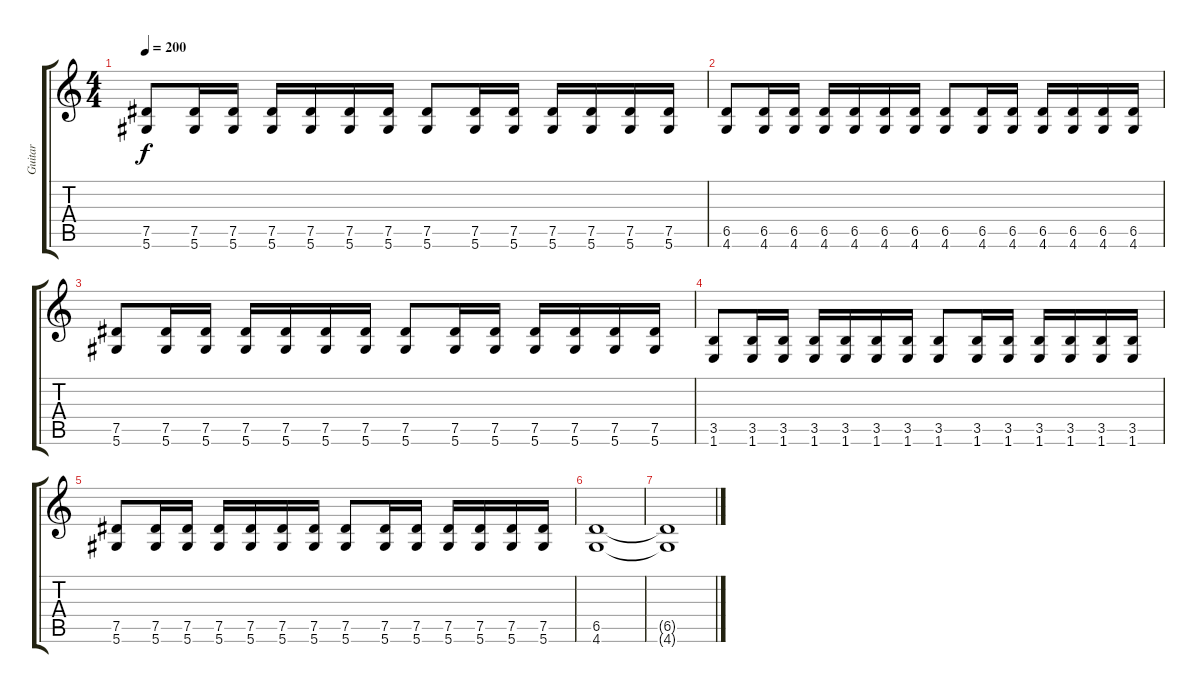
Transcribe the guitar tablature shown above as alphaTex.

\track ("Guitar" "Guitar") {instrument acousticguitarsteel}
\staff {score tabs}
\tuning (Eb4 Bb3 Gb3 Db3 Ab2 Eb2) {hide}
\ts (4 4)
\tempo 200
\clef g2
\ks c
(7.5 5.6).8{dy f} (7.5 5.6).16 (7.5 5.6).16 (7.5 5.6).16 (7.5 5.6).16 (7.5 5.6).16 (7.5 5.6).16 (7.5 5.6).8 (7.5 5.6).16 (7.5 5.6).16 (7.5 5.6).16 (7.5 5.6).16 (7.5 5.6).16 (7.5 5.6).16 |
(6.5 4.6).8 (6.5 4.6).16 (6.5 4.6).16 (6.5 4.6).16 (6.5 4.6).16 (6.5 4.6).16 (6.5 4.6).16 (6.5 4.6).8 (6.5 4.6).16 (6.5 4.6).16 (6.5 4.6).16 (6.5 4.6).16 (6.5 4.6).16 (6.5 4.6).16 |
(7.5 5.6).8 (7.5 5.6).16 (7.5 5.6).16 (7.5 5.6).16 (7.5 5.6).16 (7.5 5.6).16 (7.5 5.6).16 (7.5 5.6).8 (7.5 5.6).16 (7.5 5.6).16 (7.5 5.6).16 (7.5 5.6).16 (7.5 5.6).16 (7.5 5.6).16 |
(3.5 1.6).8 (3.5 1.6).16 (3.5 1.6).16 (3.5 1.6).16 (3.5 1.6).16 (3.5 1.6).16 (3.5 1.6).16 (3.5 1.6).8 (3.5 1.6).16 (3.5 1.6).16 (3.5 1.6).16 (3.5 1.6).16 (3.5 1.6).16 (3.5 1.6).16 |
(7.5 5.6).8 (7.5 5.6).16 (7.5 5.6).16 (7.5 5.6).16 (7.5 5.6).16 (7.5 5.6).16 (7.5 5.6).16 (7.5 5.6).8 (7.5 5.6).16 (7.5 5.6).16 (7.5 5.6).16 (7.5 5.6).16 (7.5 5.6).16 (7.5 5.6).16 |
(6.5 4.6).1 |
(6.5{t} 4.6{t}).1
